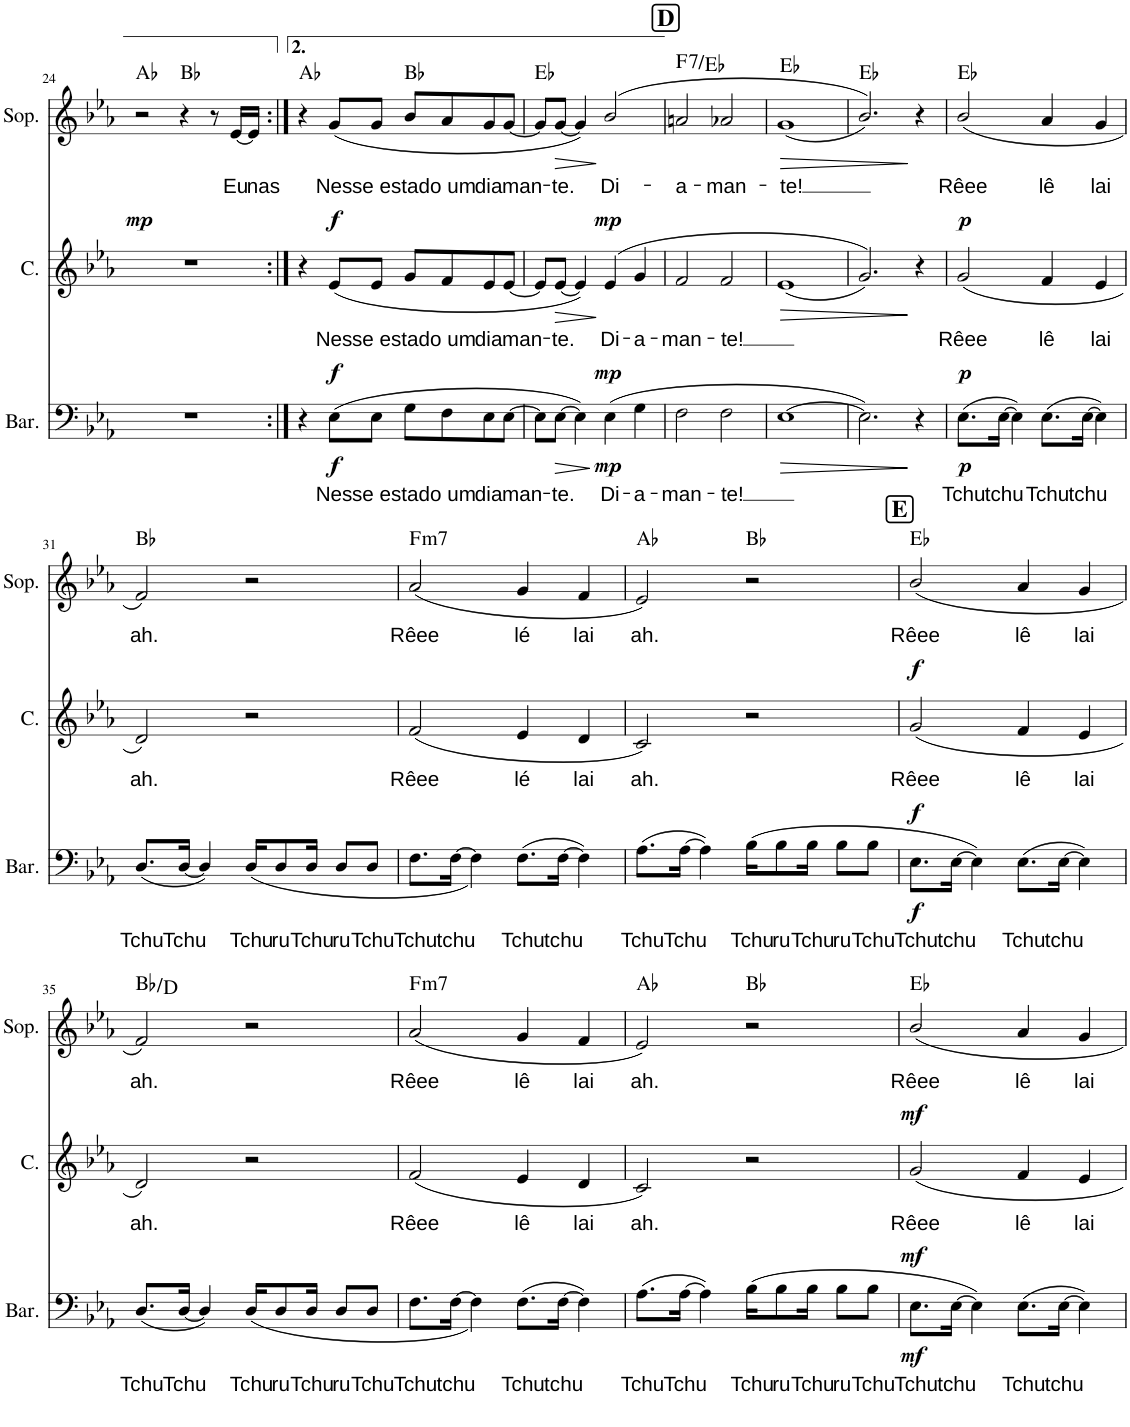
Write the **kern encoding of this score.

**kern	**text	**dynam	**kern	**text	**dynam	**kern	**text	**dynam	**harte
*part3	*part3	*part3	*part2	*part2	*part2	*part1	*part1	*part1	*part1
*staff3	*staff3	*staff3	*staff2	*staff2	*staff2	*staff1	*staff1	*staff1	*
*I"Barítono	*	*	*I"Contralto	*	*	*I"Soprano	*	*	*
*I'Bar.	*	*	*I'C.	*	*	*I'Sop.	*	*	*
!!LO:PB:g=z
*clefF4	*	*	*clefG2	*	*	*clefG2	*	*	*
*k[b-e-a-]	*	*	*k[b-e-a-]	*	*	*k[b-e-a-]	*	*	*
*M4/4	*	*	*M4/4	*	*	*M4/4	*	*	*
=24	=24	=24	=24	=24	=24	=24	=24	=24	=24
!	!	!	!	!	!LO:DY:a	!	!	!	!
1r	.	.	1r	.	mp	2r	.	.	Ab:maj
.	.	.	.	.	.	4r	.	.	Bb:maj
.	.	.	.	.	.	8r	.	.	.
!	!	!	!	!	!	!	!LO:LY:b	!	!
.	.	.	.	.	.	[<16e-/LL	Eu	.	.
!	!	!	!	!	!	!	!LO:LY:b	!	!
.	.	.	.	.	.	16e-/JJ]	nas-	.	.
=25:|!	=25:|!	=25:|!	=25:|!	=25:|!	=25:|!	=25:|!	=25:|!	=25:|!	=25:|!
4r	.	.	4r	.	.	4r	.	.	Ab:maj
!	!LO:LY:b	!LO:DY:b	!	!LO:LY:b	!	!	!LO:LY:b	!	!
!	!	!LO:DY:n=1:a	!	!	!LO:DY:a	!	!	!	!
(>8E-\L	-Nes-	f f	(<8e-/L	-Nes-	f	(<8g/L	-Nes-	.	.
!	!LO:LY:b	!	!	!LO:LY:b	!	!	!LO:LY:b	!	!
8E-\J	-se es-	.	8e-/J	-se es-	.	8g/J	-se es-	.	.
!	!LO:LY:b	!	!	!LO:LY:b	!	!	!LO:LY:b	!	!
8G\L	-ta-	.	8g/L	-ta-	.	8b-/L	-ta-	.	Bb:maj
!	!LO:LY:b	!	!	!LO:LY:b	!	!	!LO:LY:b	!	!
8F\	-do um	.	8f/	-do um	.	8a-/	-do um	.	.
!	!LO:LY:b	!	!	!LO:LY:b	!	!	!LO:LY:b	!	!
8E-\	dia-	.	8e-/	dia-	.	8g/	dia-	.	.
!	!LO:LY:b	!	!	!LO:LY:b	!	!	!LO:LY:b	!	!
[>8E-\J	-man-	.	[<8e-/J	-man-	.	[<8g/J	-man-	.	.
=26	=26	=26	=26	=26	=26	=26	=26	=26	=26
8E-\L]	.	.	8e-/L]	.	.	8g/L]	.	.	Eb:maj
!	!LO:LY:b	!LO:HP:b	!	!LO:LY:b	!LO:HP:b	!	!LO:LY:b	!LO:HP:b	!
[>8E-\J	-te.	>	[<8e-/J	-te.	>	[<8g/J	-te.	>	.
4E-\])	.	.	4e-/])	.	.	4g/])	.	.	.
!	!LO:LY:b	!LO:DY:n=1:b	!	!LO:LY:b	!	!	!LO:LY:b	!	!
!	!	!LO:DY:n=2:a	!	!	!LO:DY:n=1:a	!	!	!	!
(4E-\	Di-	] mp mp	(>4e-/	Di-	] mp	(>2b-/	Di-	]	.
!	!LO:LY:b	!	!	!LO:LY:b	!	!	!	!	!
4G\	-a-	.	4g/	-a-	.	.	.	.	.
!!LO:REH:place=s1:a:B:cj:fs=14:t=D
=27	=27	=27	=27	=27	=27	=27	=27	=27	=27
!	!LO:LY:b	!	!	!LO:LY:b	!	!	!LO:LY:b	!	!LO:H:kt=7
2F\	-man-	.	2f/	-man-	.	2an/	-a-	.	F:7/b7
!	!LO:LY:b	!	!	!LO:LY:b	!	!	!LO:LY:b	!	!
2F\	-te!	.	2f/	-te!	.	2a-X/	-man-	.	.
=28	=28	=28	=28	=28	=28	=28	=28	=28	=28
!	!	!LO:HP:b	!	!	!LO:HP:b	!	!LO:LY:b	!LO:HP:b	!
[>1E-	.	>	(<1e-	.	>	(<1g	-te!	>	Eb:maj
=29	=29	=29	=29	=29	=29	=29	=29	=29	=29
2.E-\])	.	.	2.g/))	.	.	2.b-/))	.	.	Eb:maj
4r	.	]	4r	.	]	4r	.	]	.
=30	=30	=30	=30	=30	=30	=30	=30	=30	=30
!	!LO:LY:b	!LO:DY:b	!	!LO:LY:b	!	!	!LO:LY:b	!	!
!	!	!LO:DY:n=1:a	!	!	!LO:DY:a	!	!	!	!
(>8.E-\L	Tchu	p p	(<2g/	Rêee	p	(<2b-/	Rêee	.	Eb:maj
!	!LO:LY:b	!	!	!	!	!	!	!	!
[>16E-\Jk	tchu	.	.	.	.	.	.	.	.
4E-\])	.	.	.	.	.	.	.	.	.
!	!LO:LY:b	!	!	!LO:LY:b	!	!	!LO:LY:b	!	!
(>8.E-\L	Tchu	.	4f/	lê	.	4a-/	lê	.	.
!	!LO:LY:b	!	!	!	!	!	!	!	!
[>16E-\Jk	tchu	.	.	.	.	.	.	.	.
!	!	!	!	!LO:LY:b	!	!	!LO:LY:b	!	!
4E-\])	.	.	4e-/	lai	.	4g/	lai	.	.
!!LO:LB:g=z
=31	=31	=31	=31	=31	=31	=31	=31	=31	=31
!	!LO:LY:b	!	!	!LO:LY:b	!	!	!LO:LY:b	!	!
(<8.D/L	Tchu	.	2d/)	ah.	.	2f/)	ah.	.	Bb:maj
!	!LO:LY:b	!	!	!	!	!	!	!	!
[<16D/Jk	Tchu	.	.	.	.	.	.	.	.
4D/])	.	.	.	.	.	.	.	.	.
!	!LO:LY:b	!	!	!	!	!	!	!	!
(<16D/KL	Tchu-	.	2r	.	.	2r	.	.	.
!	!LO:LY:b	!	!	!	!	!	!	!	!
8D/	-ru	.	.	.	.	.	.	.	.
!	!LO:LY:b	!	!	!	!	!	!	!	!
16D/Jk	Tchu-	.	.	.	.	.	.	.	.
!	!LO:LY:b	!	!	!	!	!	!	!	!
8D/L	-ru	.	.	.	.	.	.	.	.
!	!LO:LY:b	!	!	!	!	!	!	!	!
8D/J	Tchu	.	.	.	.	.	.	.	.
=32	=32	=32	=32	=32	=32	=32	=32	=32	=32
!	!LO:LY:b	!	!	!LO:LY:b	!	!	!LO:LY:b	!	!LO:H:kt=m7
8.F\L	Tchu	.	(<2f/	Rêee	.	(<2a-/	Rêee	.	F:min7
!	!LO:LY:b	!	!	!	!	!	!	!	!
[>16F\Jk	tchu	.	.	.	.	.	.	.	.
4F\])	.	.	.	.	.	.	.	.	.
!	!LO:LY:b	!	!	!LO:LY:b	!	!	!LO:LY:b	!	!
(>8.F\L	Tchu	.	4e-/	lé	.	4g/	lé	.	.
!	!LO:LY:b	!	!	!	!	!	!	!	!
[>16F\Jk	tchu	.	.	.	.	.	.	.	.
!	!	!	!	!LO:LY:b	!	!	!LO:LY:b	!	!
4F\])	.	.	4d/	lai	.	4f/	lai	.	.
=33	=33	=33	=33	=33	=33	=33	=33	=33	=33
!	!LO:LY:b	!	!	!LO:LY:b	!	!	!LO:LY:b	!	!
(>8.A-\L	Tchu	.	2c/)	ah.	.	2e-/)	ah.	.	Ab:maj
!	!LO:LY:b	!	!	!	!	!	!	!	!
[>16A-\Jk	Tchu	.	.	.	.	.	.	.	.
4A-\])	.	.	.	.	.	.	.	.	.
!	!LO:LY:b	!	!	!	!	!	!	!	!
(>16B-\KL	Tchu-	.	2r	.	.	2r	.	.	Bb:maj
!	!LO:LY:b	!	!	!	!	!	!	!	!
8B-\	-ru	.	.	.	.	.	.	.	.
!	!LO:LY:b	!	!	!	!	!	!	!	!
16B-\Jk	Tchu-	.	.	.	.	.	.	.	.
!	!LO:LY:b	!	!	!	!	!	!	!	!
8B-\L	-ru	.	.	.	.	.	.	.	.
!	!LO:LY:b	!	!	!	!	!	!	!	!
8B-\J	Tchu	.	.	.	.	.	.	.	.
!!LO:REH:place=s1:a:B:cj:fs=14:t=E
=34	=34	=34	=34	=34	=34	=34	=34	=34	=34
!	!LO:LY:b	!LO:DY:b	!	!LO:LY:b	!	!	!LO:LY:b	!	!
!	!	!LO:DY:n=1:a	!	!	!LO:DY:a	!	!	!	!
8.E-\L	Tchu	f f	(<2g/	Rêee	f	(<2b-/	Rêee	.	Eb:maj
!	!LO:LY:b	!	!	!	!	!	!	!	!
[>16E-\Jk	tchu	.	.	.	.	.	.	.	.
4E-\])	.	.	.	.	.	.	.	.	.
!	!LO:LY:b	!	!	!LO:LY:b	!	!	!LO:LY:b	!	!
(>8.E-\L	Tchu	.	4f/	lê	.	4a-/	lê	.	.
!	!LO:LY:b	!	!	!	!	!	!	!	!
[>16E-\Jk	tchu	.	.	.	.	.	.	.	.
!	!	!	!	!LO:LY:b	!	!	!LO:LY:b	!	!
4E-\])	.	.	4e-/	lai	.	4g/	lai	.	.
!!LO:LB:g=z
=35	=35	=35	=35	=35	=35	=35	=35	=35	=35
!	!LO:LY:b	!	!	!LO:LY:b	!	!	!LO:LY:b	!	!
(<8.D/L	Tchu	.	2d/)	ah.	.	2f/)	ah.	.	Bb:maj/3
!	!LO:LY:b	!	!	!	!	!	!	!	!
[<16D/Jk	Tchu	.	.	.	.	.	.	.	.
4D/])	.	.	.	.	.	.	.	.	.
!	!LO:LY:b	!	!	!	!	!	!	!	!
(<16D/KL	Tchu-	.	2r	.	.	2r	.	.	.
!	!LO:LY:b	!	!	!	!	!	!	!	!
8D/	-ru	.	.	.	.	.	.	.	.
!	!LO:LY:b	!	!	!	!	!	!	!	!
16D/Jk	Tchu-	.	.	.	.	.	.	.	.
!	!LO:LY:b	!	!	!	!	!	!	!	!
8D/L	-ru	.	.	.	.	.	.	.	.
!	!LO:LY:b	!	!	!	!	!	!	!	!
8D/J	Tchu	.	.	.	.	.	.	.	.
=36	=36	=36	=36	=36	=36	=36	=36	=36	=36
!	!LO:LY:b	!	!	!LO:LY:b	!	!	!LO:LY:b	!	!LO:H:kt=m7
8.F\L	Tchu	.	(<2f/	Rêee	.	(<2a-/	Rêee	.	F:min7
!	!LO:LY:b	!	!	!	!	!	!	!	!
[>16F\Jk	tchu	.	.	.	.	.	.	.	.
4F\])	.	.	.	.	.	.	.	.	.
!	!LO:LY:b	!	!	!LO:LY:b	!	!	!LO:LY:b	!	!
(>8.F\L	Tchu	.	4e-/	lê	.	4g/	lê	.	.
!	!LO:LY:b	!	!	!	!	!	!	!	!
[>16F\Jk	tchu	.	.	.	.	.	.	.	.
!	!	!	!	!LO:LY:b	!	!	!LO:LY:b	!	!
4F\])	.	.	4d/	lai	.	4f/	lai	.	.
=37	=37	=37	=37	=37	=37	=37	=37	=37	=37
!	!LO:LY:b	!	!	!LO:LY:b	!	!	!LO:LY:b	!	!
(>8.A-\L	Tchu	.	2c/)	ah.	.	2e-/)	ah.	.	Ab:maj
!	!LO:LY:b	!	!	!	!	!	!	!	!
[>16A-\Jk	Tchu	.	.	.	.	.	.	.	.
4A-\])	.	.	.	.	.	.	.	.	.
!	!LO:LY:b	!	!	!	!	!	!	!	!
(>16B-\KL	Tchu-	.	2r	.	.	2r	.	.	Bb:maj
!	!LO:LY:b	!	!	!	!	!	!	!	!
8B-\	-ru	.	.	.	.	.	.	.	.
!	!LO:LY:b	!	!	!	!	!	!	!	!
16B-\Jk	Tchu-	.	.	.	.	.	.	.	.
!	!LO:LY:b	!	!	!	!	!	!	!	!
8B-\L	-ru	.	.	.	.	.	.	.	.
!	!LO:LY:b	!	!	!	!	!	!	!	!
8B-\J	Tchu	.	.	.	.	.	.	.	.
=38	=38	=38	=38	=38	=38	=38	=38	=38	=38
!	!LO:LY:b	!LO:DY:b	!	!LO:LY:b	!	!	!LO:LY:b	!	!
!	!	!LO:DY:n=1:a	!	!	!LO:DY:a	!	!	!	!
8.E-\L	Tchu	mf mf	2g/	Rêee	mf	2b-/	Rêee	.	Eb:maj
!	!LO:LY:b	!	!	!	!	!	!	!	!
[>16E-\Jk	tchu	.	.	.	.	.	.	.	.
4E-\])	.	.	.	.	.	.	.	.	.
!	!LO:LY:b	!	!	!LO:LY:b	!	!	!LO:LY:b	!	!
(>8.E-\L	Tchu	.	4f/	lê	.	4a-/	lê	.	.
!	!LO:LY:b	!	!	!	!	!	!	!	!
[>16E-\Jk	tchu	.	.	.	.	.	.	.	.
!	!	!	!	!LO:LY:b	!	!	!LO:LY:b	!	!
4E-\])	.	.	4e-/	lai	.	4g/	lai	.	.
=	=	=	=	=	=	=	=	=	=
*-	*-	*-	*-	*-	*-	*-	*-	*-	*-
